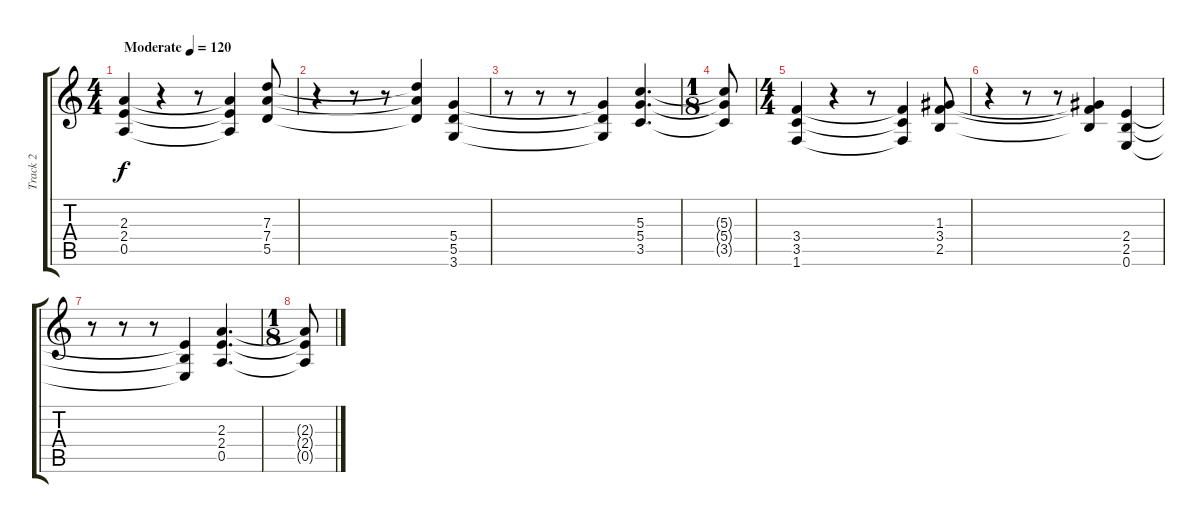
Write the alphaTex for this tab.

\track ("Track 2" "Track 2") {instrument overdrivenguitar}
\staff {score tabs}
\tuning (E4 B3 G3 D3 A2 E2) {hide}
\ts (4 4)
\tempo (120 "Moderate")
\clef g2
\ks c
(2.3 2.4 0.5).4{dy f instrument overdrivenguitar} r.4 r.8 (2.3{t} 2.4{t} 0.5{t}).4 (7.3 7.4 5.5).8 |
r.4 r.8 r.8 (7.3{t} 7.4{t} 5.5{t}).4 (5.4 5.5 3.6).4 |
r.8 r.8 r.8 (5.4{t} 5.5{t} 3.6{t}).4 (5.3 5.4 3.5).4{d} |
\ts (1 8)
(5.3{t} 5.4{t} 3.5{t}).8 |
\ts (4 4)
(3.4 3.5 1.6).4 r.4 r.8 (3.4{t} 3.5{t} 1.6{t}).4 (1.3 3.4 2.5).8 |
r.4 r.8 r.8 (1.3{t} 3.4{t} 2.5{t}).4 (2.4 2.5 0.6).4 |
r.8 r.8 r.8 (2.4{t} 2.5{t} 0.6{t}).4 (2.3 2.4 0.5).4{d} |
\ts (1 8)
(2.3{t} 2.4{t} 0.5{t}).8
